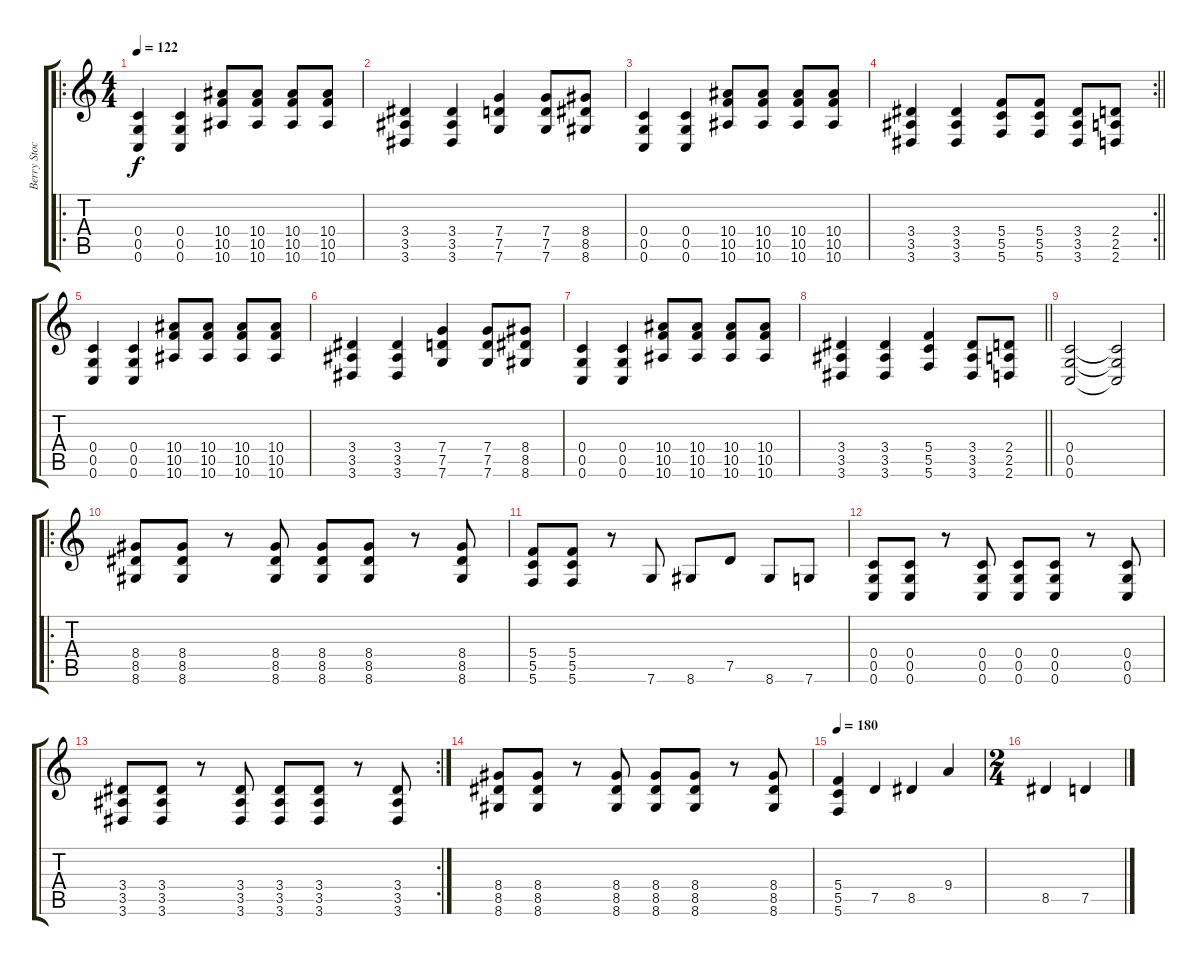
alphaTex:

\track ("Berry Stock-Guitar" "Berry Stoc") {instrument overdrivenguitar}
\staff {score tabs}
\tuning (D4 A3 F3 C3 G2 C2) {hide}
\ro
\ts (4 4)
\tempo 122
\clef g2
\ks c
(0.4 0.5 0.6).4{dy f} (0.4 0.5 0.6).4 (10.4 10.5 10.6).8 (10.4 10.5 10.6).8 (10.4 10.5 10.6).8 (10.4 10.5 10.6).8 |
(3.4 3.5 3.6).4 (3.4 3.5 3.6).4 (7.4 7.5 7.6).4 (7.4 7.5 7.6).8 (8.4 8.5 8.6).8 |
(0.4 0.5 0.6).4 (0.4 0.5 0.6).4 (10.4 10.5 10.6).8 (10.4 10.5 10.6).8 (10.4 10.5 10.6).8 (10.4 10.5 10.6).8 |
\rc 2
\barLineRight lightlight
(3.4 3.5 3.6).4 (3.4 3.5 3.6).4 (5.4 5.5 5.6).8 (5.4 5.5 5.6).8 (3.4 3.5 3.6).8 (2.4 2.5 2.6).8 |
(0.4 0.5 0.6).4 (0.4 0.5 0.6).4 (10.4 10.5 10.6).8 (10.4 10.5 10.6).8 (10.4 10.5 10.6).8 (10.4 10.5 10.6).8 |
(3.4 3.5 3.6).4 (3.4 3.5 3.6).4 (7.4 7.5 7.6).4 (7.4 7.5 7.6).8 (8.4 8.5 8.6).8 |
(0.4 0.5 0.6).4 (0.4 0.5 0.6).4 (10.4 10.5 10.6).8 (10.4 10.5 10.6).8 (10.4 10.5 10.6).8 (10.4 10.5 10.6).8 |
\barLineRight lightlight
(3.4 3.5 3.6).4 (3.4 3.5 3.6).4 (5.4 5.5 5.6).4 (3.4 3.5 3.6).8 (2.4 2.5 2.6).8 |
(0.4 0.5 0.6).2 (0.4{t} 0.5{t} 0.6{t}).2 |
\ro
(8.4 8.5 8.6).8 (8.4 8.5 8.6).8 r.8 (8.4 8.5 8.6).8 (8.4 8.5 8.6).8 (8.4 8.5 8.6).8 r.8 (8.4 8.5 8.6).8 |
(5.4 5.5 5.6).8 (5.4 5.5 5.6).8 r.8 7.6.8 8.6.8 7.5.8 8.6.8 7.6.8 |
(0.4 0.5 0.6).8 (0.4 0.5 0.6).8 r.8 (0.4 0.5 0.6).8 (0.4 0.5 0.6).8 (0.4 0.5 0.6).8 r.8 (0.4 0.5 0.6).8 |
\rc 2
(3.4 3.5 3.6).8 (3.4 3.5 3.6).8 r.8 (3.4 3.5 3.6).8 (3.4 3.5 3.6).8 (3.4 3.5 3.6).8 r.8 (3.4 3.5 3.6).8 |
(8.4 8.5 8.6).8 (8.4 8.5 8.6).8 r.8 (8.4 8.5 8.6).8 (8.4 8.5 8.6).8 (8.4 8.5 8.6).8 r.8 (8.4 8.5 8.6).8 |
\tempo 180
(5.4 5.5 5.6).4 7.5.4 8.5.4 9.4.4 |
\ts (2 4)
8.5.4 7.5.4
